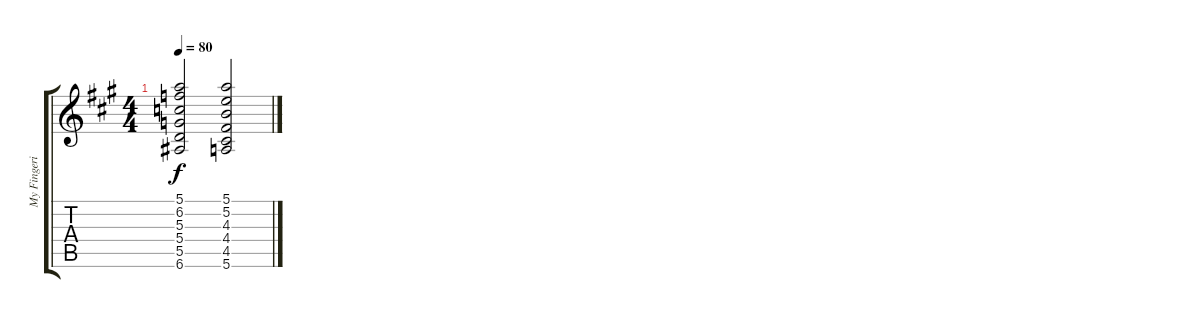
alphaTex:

\track ("My Fingering" "My Fingeri") {instrument electricguitarjazz}
\staff {score tabs}
\tuning (E4 B3 G3 D3 A2 E2) {hide}
\ts (4 4)
\tempo 80
\clef g2
\ks a
(5.1 6.2 5.3 5.4 5.5 6.6).2{dy f} (5.1 5.2 4.3 4.4 4.5 5.6).2
